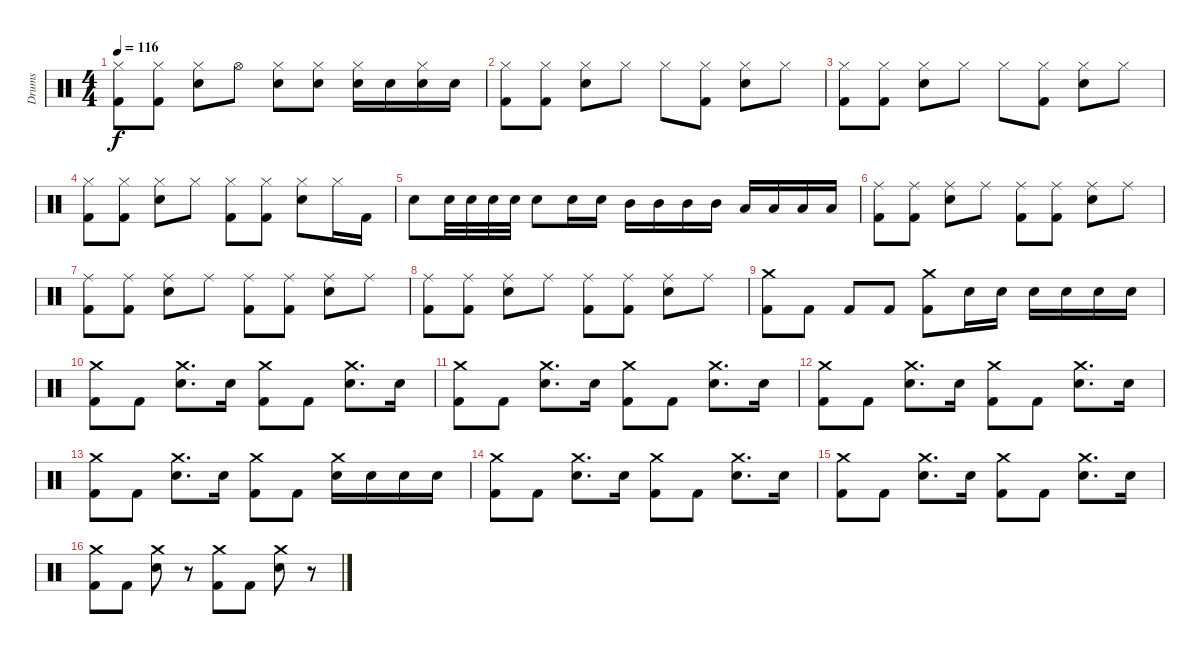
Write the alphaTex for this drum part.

\track ("Drums" "Drums") {instrument percussion}
\staff {score}
\articulation defaults
\ts (4 4)
\tempo 116
\clef neutral
\ks c
("Hi-Hat (closed)" "Kick (hit) 2").8{dy f} ("Hi-Hat (closed)" "Kick (hit) 2").8 ("Hi-Hat (closed)" "Snare (hit) 2").8 "Hi-Hat (open)".8 ("Hi-Hat (closed)" "Snare (hit) 2").8 ("Hi-Hat (closed)" "Snare (hit) 2").8 ("Hi-Hat (closed)" "Snare (hit) 2").16 "Snare (hit) 2".16 ("Hi-Hat (closed)" "Snare (hit) 2").16 "Snare (hit) 2".16 |
("Hi-Hat (closed)" "Kick (hit) 2").8 ("Hi-Hat (closed)" "Kick (hit) 2").8 ("Hi-Hat (closed)" "Snare (hit) 2").8 "Hi-Hat (closed)".8 "Hi-Hat (closed)".8 ("Hi-Hat (closed)" "Kick (hit) 2").8 ("Hi-Hat (closed)" "Snare (hit) 2").8 "Hi-Hat (closed)".8 |
("Hi-Hat (closed)" "Kick (hit) 2").8 ("Hi-Hat (closed)" "Kick (hit) 2").8 ("Hi-Hat (closed)" "Snare (hit) 2").8 "Hi-Hat (closed)".8 "Hi-Hat (closed)".8 ("Hi-Hat (closed)" "Kick (hit) 2").8 ("Hi-Hat (closed)" "Snare (hit) 2").8 "Hi-Hat (closed)".8 |
("Hi-Hat (closed)" "Kick (hit) 2").8 ("Hi-Hat (closed)" "Kick (hit) 2").8 ("Hi-Hat (closed)" "Snare (hit) 2").8 "Hi-Hat (closed)".8 ("Hi-Hat (closed)" "Kick (hit) 2").8 ("Hi-Hat (closed)" "Kick (hit) 2").8 ("Hi-Hat (closed)" "Snare (hit) 2").8 "Hi-Hat (closed)".16 "Kick (hit) 2".16 |
"Snare (hit) 2".8 "Snare (hit) 2".32 "Snare (hit) 2".32 "Snare (hit) 2".32 "Snare (hit) 2".32 "Snare (hit) 2".8 "Snare (hit) 2".16 "Snare (hit) 2".16 "Mid Tom (hit)".16 "Mid Tom (hit)".16 "Mid Tom (hit)".16 "Mid Tom (hit)".16 "Low Tom (hit)".16 "Low Tom (hit)".16 "Low Tom (hit)".16 "Low Tom (hit)".16 |
("Ride (middle)" "Kick (hit) 2").8 ("Ride (middle)" "Kick (hit) 2").8 ("Ride (middle)" "Snare (hit) 2").8 "Ride (middle)".8 ("Ride (middle)" "Kick (hit) 2").8 ("Ride (middle)" "Kick (hit) 2").8 ("Ride (middle)" "Snare (hit) 2").8 "Ride (middle)".8 |
("Ride (middle)" "Kick (hit) 2").8 ("Ride (middle)" "Kick (hit) 2").8 ("Ride (middle)" "Snare (hit) 2").8 "Ride (middle)".8 ("Ride (middle)" "Kick (hit) 2").8 ("Ride (middle)" "Kick (hit) 2").8 ("Ride (middle)" "Snare (hit) 2").8 "Ride (middle)".8 |
("Ride (middle)" "Kick (hit) 2").8 ("Ride (middle)" "Kick (hit) 2").8 ("Ride (middle)" "Snare (hit) 2").8 "Ride (middle)".8 ("Ride (middle)" "Kick (hit) 2").8 ("Ride (middle)" "Kick (hit) 2").8 ("Ride (middle)" "Snare (hit) 2").8 "Ride (middle)".8 |
("Crash medium (hit)" "Kick (hit) 2").8 "Kick (hit) 2".8 "Kick (hit) 2".8 "Kick (hit) 2".8 ("Crash medium (hit)" "Kick (hit) 2").8 "Snare (hit) 2".16 "Snare (hit) 2".16 "Snare (hit) 2".16 "Snare (hit) 2".16 "Snare (hit) 2".16 "Snare (hit) 2".16 |
("Crash medium (hit)" "Kick (hit) 2").8 "Kick (hit) 2".8 ("Crash medium (hit)" "Snare (hit) 2").8{d} "Snare (hit) 2".16 ("Crash medium (hit)" "Kick (hit) 2").8 "Kick (hit) 2".8 ("Crash medium (hit)" "Snare (hit) 2").8{d} "Snare (hit) 2".16 |
("Crash medium (hit)" "Kick (hit) 2").8 "Kick (hit) 2".8 ("Crash medium (hit)" "Snare (hit) 2").8{d} "Snare (hit) 2".16 ("Crash medium (hit)" "Kick (hit) 2").8 "Kick (hit) 2".8 ("Crash medium (hit)" "Snare (hit) 2").8{d} "Snare (hit) 2".16 |
("Crash medium (hit)" "Kick (hit) 2").8 "Kick (hit) 2".8 ("Crash medium (hit)" "Snare (hit) 2").8{d} "Snare (hit) 2".16 ("Crash medium (hit)" "Kick (hit) 2").8 "Kick (hit) 2".8 ("Crash medium (hit)" "Snare (hit) 2").8{d} "Snare (hit) 2".16 |
("Crash medium (hit)" "Kick (hit) 2").8 "Kick (hit) 2".8 ("Crash medium (hit)" "Snare (hit) 2").8{d} "Snare (hit) 2".16 ("Crash medium (hit)" "Kick (hit) 2").8 "Kick (hit) 2".8 ("Crash medium (hit)" "Snare (hit) 2").16 "Snare (hit) 2".16 "Snare (hit) 2".16 "Snare (hit) 2".16 |
("Crash medium (hit)" "Kick (hit) 2").8 "Kick (hit) 2".8 ("Crash medium (hit)" "Snare (hit) 2").8{d} "Snare (hit) 2".16 ("Crash medium (hit)" "Kick (hit) 2").8 "Kick (hit) 2".8 ("Crash medium (hit)" "Snare (hit) 2").8{d} "Snare (hit) 2".16 |
("Crash medium (hit)" "Kick (hit) 2").8 "Kick (hit) 2".8 ("Crash medium (hit)" "Snare (hit) 2").8{d} "Snare (hit) 2".16 ("Crash medium (hit)" "Kick (hit) 2").8 "Kick (hit) 2".8 ("Crash medium (hit)" "Snare (hit) 2").8{d} "Snare (hit) 2".16 |
("Crash medium (hit)" "Kick (hit) 2").8 "Kick (hit) 2".8 ("Crash medium (hit)" "Snare (hit) 2").8 r.8 ("Crash medium (hit)" "Kick (hit) 2").8 "Kick (hit) 2".8 ("Crash medium (hit)" "Snare (hit) 2").8 r.8
